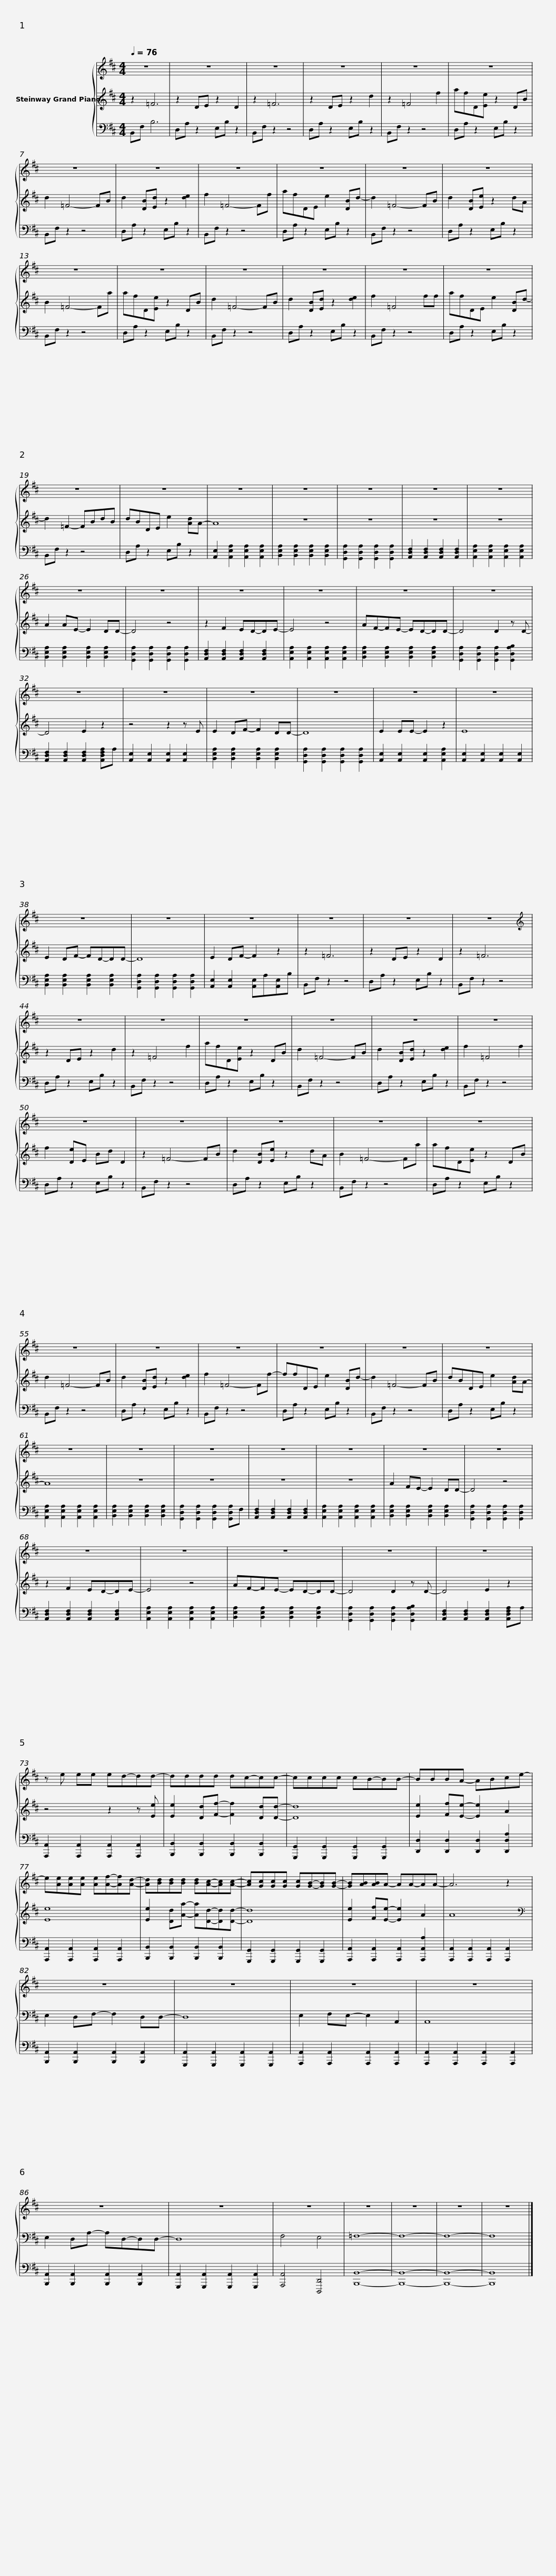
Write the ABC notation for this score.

X:1
%%score { 1 | 2 | 3 }
L:1/8
Q:1/4=76
M:4/4
I:linebreak $
K:D
V:1 treble
V:2 treble
V:3 bass
V:1
 z8 | z8 | z8 | z8 |$ z8 | %5
 z8 | z8 | z8 |$ z8 | z8 | %10
 z8 | z8 |$ z8 | z8 | z8 | %15
 z8 |$ z8 | z8 | z8 | z8 |$ %20
 z8 | z8 | z8 | z8 | z8 | %25
 z8 | z8 | z8 |$ z8 |$ z8 | %30
 z8 | z8 | z8 |$ z8 | z8 | %35
 z8 | z8 | z8 |$ z8 | z8 | %40
 z8 | z8 | z8 |$[K:treble] z8 | z8 | %45
 z8 | z8 |$ z8 | z8 | z8 | %50
 z8 | z8 | z8 |$ z8 | z8 |$ %55
 z8 | z8 | z8 | z8 |$ z8 | %60
 z8 | z8 | z8 | z8 |$ z8 | %65
 z8 | z8 | z8 | z8 |$ z8 | %70
 z8 | z8 | z e ee ed-dd- |$ dddd dc-cc- | cccc cB-BB- | %75
 BBBA- ABce- | e[Ae][Ae][Ae] [Ae][Af]-[Af][Ad]- |$ [Ad][Bd][Bd][Bd] [Bd][Ac]-[Ac][Ac]- | [Ac][Gc][Gc][Gc] [Gc][GB]-[GB][GB]- | [GB][AB][AB]A- AA-AA- | %80
 A6 z2 | z8 |$ z8 |$ z8 | z8 | %85
 z8 | z8 | z8 | z8 | z8 | %90
 z8 | z8 |] %92
V:2
 z2 =F6 | z2 DE z2 D2 | z2 =F6 | z2 DE z2 d2 |$ z2 =F4 f2 | %5
 afD[Ee] z2 DB | d2 =F4- FB | d2 [DB][Ed] z2 [de]2 |$ f2 =F4- Ff | afDE e2 [DB]d- | %10
 d2 =F4- FB | d2 [DB][Ee] z2 dA |$ B2 =F4- Fa | afD[Ee] z2 DB | d2 =F4- FB | %15
 d2 [DB][Ed] z2 [de]2 |$ f2 =F4 ff | afDE e2 [DB]d- | d2 =F2- FBdB | dBDE e2 [Ad]A- |$ %20
 A8 | z8 | z8 | z8 | z8 | %25
 A2 AE- E2 DD- | D4 z4 | z2 F2 ED-DE- |$ E4 z4 |$ AF-FE- ED-DD- | %30
 D4 D2 z D- | D4 E2 z2 | z4 z2 z E |$ E2 DF- F2 DD- | D8 | %35
 E2 EE- E2 z2 | E8 | E2 DF- FD-DD- |$ D8 | E2 DF- F2 z2 | %40
 z2 =F6 | z2 DE z2 D2 | z2 =F6 |$ z2 DE z2 d2 | z2 =F4 f2 | %45
 afD[Ee] z2 DB | d2 =F4- FB |$ d2 [DB][Ed] z2 [de]2 | f2 =F4 f2 | f2 [De]E Bd D2 | %50
 z2 =F4- FB | d2 [DB][Ee] z2 dA | B2 =F4- Fa |$ afD[Ee] z2 DB | d2 =F4- FB |$ %55
 d2 [DB][Ed] z2 [de]2 | f2 =F4- Ff- | ffDE e2 [DB]d- | d2 =F4- FB |$ dBDE e2 [Ad]A- | %60
 A8 | z8 | z8 | z8 |$ z8 | %65
 A2 FE- E2 DD- | D4 z4 | z2 F2 ED-DE- | E4 z4 |$ AF-FE- ED-DD- | %70
 D4 D2 z D- | D4 E2 z2 | z4 z2 z [Ee] |$ [Ee]2 [Dd][Ff]- [Ff]2 [Dd][Dd]- | [Dd]8 | %75
 [Ee]2 [Ff][Ee]- [Ee]2 A2 | [Ee]8 |$ [Ee]2 [Dd][Aa]- [Aa][Dd]-[Dd][Dd]- | [Dd]8 | [Ee]2 [Ff][Ee]- [Ee]2 A2 | %80
 A8 |[K:bass] E,2 D,F,- F,2 D,D,- |$ D,8 |$ E,2 F,E,- E,2 A,,2 | A,,8 | %85
 E,2 D,A,- A,D,-D,D,- | D,8 | F,4 E,4 | =F,8- | F,8- | %90
 F,8- | F,8 |] %92
V:3
 B,,F, B,6 | D,A, z2 E,B, z2 | B,,F, z2 z4 | D,A, z2 E,B, z2 |$ B,,F, z2 z4 | %5
 D,A, z2 E,B, z2 | B,,F, z2 z4 | D,A, z2 E,B, z2 |$ B,,F, z2 z4 | D,A, z2 E,B, z2 | %10
 B,,F, z2 z4 | D,A, z2 E,B, z2 |$ B,,F, z2 z4 | D,A, z2 E,B, z2 | B,,F, z2 z4 | %15
 D,A, z2 E,B, z2 |$ B,,F, z2 z4 | D,A, z2 E,B, z2 | B,,F, z2 z4 | D,A, z2 E,B, z2 |$ %20
 [A,,E,]2 [A,,E,A,]2 [A,,E,A,]2 [A,,E,A,]2 | [B,,E,A,]2 [B,,E,A,]2 [B,,E,A,]2 [B,,E,A,]2 | [G,,D,A,]2 [G,,D,A,]2 [G,,D,A,]2 [G,,D,A,]2 | [A,,D,F,]2 [A,,D,F,]2 [A,,D,F,]2 [A,,D,F,]2 | [A,,E,A,]2 [A,,E,A,]2 [A,,E,A,]2 [A,,E,A,]2 | %25
 [B,,E,A,]2 [B,,E,A,]2 [B,,E,A,]2 [B,,E,A,]2 | [G,,D,A,]2 [G,,D,A,]2 [G,,D,A,]2 [G,,D,A,]2 | [A,,D,F,]2 [A,,D,F,]2 [A,,D,F,]2 [A,,D,F,]2 |$ [A,,E,A,]2 [A,,E,A,]2 [A,,E,A,]2 [A,,E,A,]2 |$ [B,,E,A,]2 [B,,E,A,]2 [B,,E,A,]2 [B,,E,A,]2 | %30
 [G,,D,A,]2 [G,,D,A,]2 [G,,D,A,]2 [G,,D,A,B,]2 | [A,,D,F,]2 [A,,D,F,]2 [A,,D,F,]2 [A,,D,F,A,]A, | [A,,E,]2 [A,,E,]2 [A,,E,]2 [A,,E,]2 |$ [B,,E,A,]2 [B,,E,A,]2 [B,,E,A,]2 [B,,E,A,]2 | [G,,D,A,]2 [G,,D,A,]2 [G,,D,A,]2 [G,,D,A,]2 | %35
 [A,,E,]2 [A,,E,]2 [A,,E,]2 [A,,E,A,]2 | [A,,E,]2 [A,,E,]2 [A,,E,]2 [A,,E,]2 | [B,,E,A,]2 [B,,E,A,]2 [B,,E,A,]2 [B,,E,A,]2 |$ [G,,D,A,]2 [G,,D,A,]2 [G,,D,A,]2 [G,,D,A,]2 | [A,,E,]2 [A,,E,]2 [A,,E,]A,[A,,E,]B, | %40
 B,,F, z2 z4 | D,A, z2 E,B, z2 | B,,F, z2 z4 |$ D,A, z2 E,B, z2 | B,,F, z2 z4 | %45
 D,A, z2 E,B, z2 | B,,F, z2 z4 |$ D,A, z2 E,B, z2 | B,,F, z2 z4 | D,A, z2 E,B, z2 | %50
 B,,F, z2 z4 | D,A, z2 E,B, z2 | B,,F, z2 z4 |$ D,A, z2 E,B, z2 | B,,F, z2 z4 |$ %55
 D,A, z2 E,B, z2 | B,,F, z2 z4 | D,A, z2 E,B, z2 | B,,F, z2 z4 |$ D,A, z2 E,B, z2 | %60
 [A,,E,A,]2 [A,,E,A,]2 [A,,E,A,]2 [A,,E,A,]2 | [B,,E,A,]2 [B,,E,A,]2 [B,,E,A,]2 [B,,E,A,]2 | [G,,D,A,]2 [G,,D,A,]2 [G,,D,A,]2 [G,,D,A,]F, | [A,,D,F,]2 [A,,D,F,]2 [A,,D,F,]2 [A,,D,F,]2 |$ [A,,E,A,]2 [A,,E,A,]2 [A,,E,A,]2 [A,,E,A,]2 | %65
 [B,,E,A,]2 [B,,E,A,]2 [B,,E,A,]2 [B,,E,A,]2 | [G,,D,A,]2 [G,,D,A,]2 [G,,D,A,]2 [G,,D,A,]2 | [A,,D,F,]2 [A,,D,F,]2 [A,,D,F,]2 [A,,D,F,]2 | [A,,E,A,]2 [A,,E,A,]2 [A,,E,A,]2 [A,,E,A,]2 |$ [B,,E,A,]2 [B,,E,A,]2 [B,,E,A,]2 [B,,E,A,]2 | %70
 [G,,D,A,]2 [G,,D,A,]2 [G,,D,A,]2 [G,,D,A,B,]2 | [A,,D,F,]2 [A,,D,F,]2 [A,,D,F,]2 [A,,D,F,A,]A, | [A,,,A,,]2 [A,,,A,,]2 [A,,,A,,]2 [A,,,A,,]2 |$ [B,,,B,,]2 [B,,,B,,]2 [B,,,B,,]2 [B,,,B,,]2 | [G,,,G,,]2 [G,,,G,,]2 [G,,,G,,]2 [G,,,G,,]2 | %75
 [D,,D,]2 [D,,D,]2 [D,,D,]2 [D,,D,A,]2 | [A,,,A,,]2 [A,,,A,,]2 [A,,,A,,]2 [A,,,A,,]2 |$ [B,,,B,,]2 [B,,,B,,]2 [B,,,B,,]2 [B,,,B,,]2 | [G,,,G,,]2 [G,,,G,,]2 [G,,,G,,]2 [G,,,G,,]2 | [A,,,A,,]2 [A,,,A,,]2 [A,,,A,,]2 [A,,,A,,A,]2 | %80
 [A,,,A,,]2 [A,,,A,,]2 [A,,,A,,]2 [A,,,A,,]2 | [B,,,A,,]2 [B,,,A,,]2 [B,,,A,,]2 [B,,,A,,]2 |$ [G,,,A,,]2 [G,,,A,,]2 [G,,,A,,]2 [G,,,A,,]2 |$ [A,,,A,,]2 [A,,,A,,]2 [A,,,A,,]2 [A,,,A,,]2 | [A,,,A,,]2 [A,,,A,,]2 [A,,,A,,]2 [A,,,A,,]2 | %85
 [B,,,A,,]2 [B,,,A,,]2 [B,,,A,,]2 [B,,,A,,]2 | [G,,,A,,]2 [G,,,A,,]2 [G,,,A,,]2 [G,,,A,,]2 | [A,,,A,,]4 [D,,,D,,]4 | [B,,,B,,]8- | [B,,,B,,]8- | %90
 [B,,,B,,]8- | [B,,,B,,]8 |] %92
